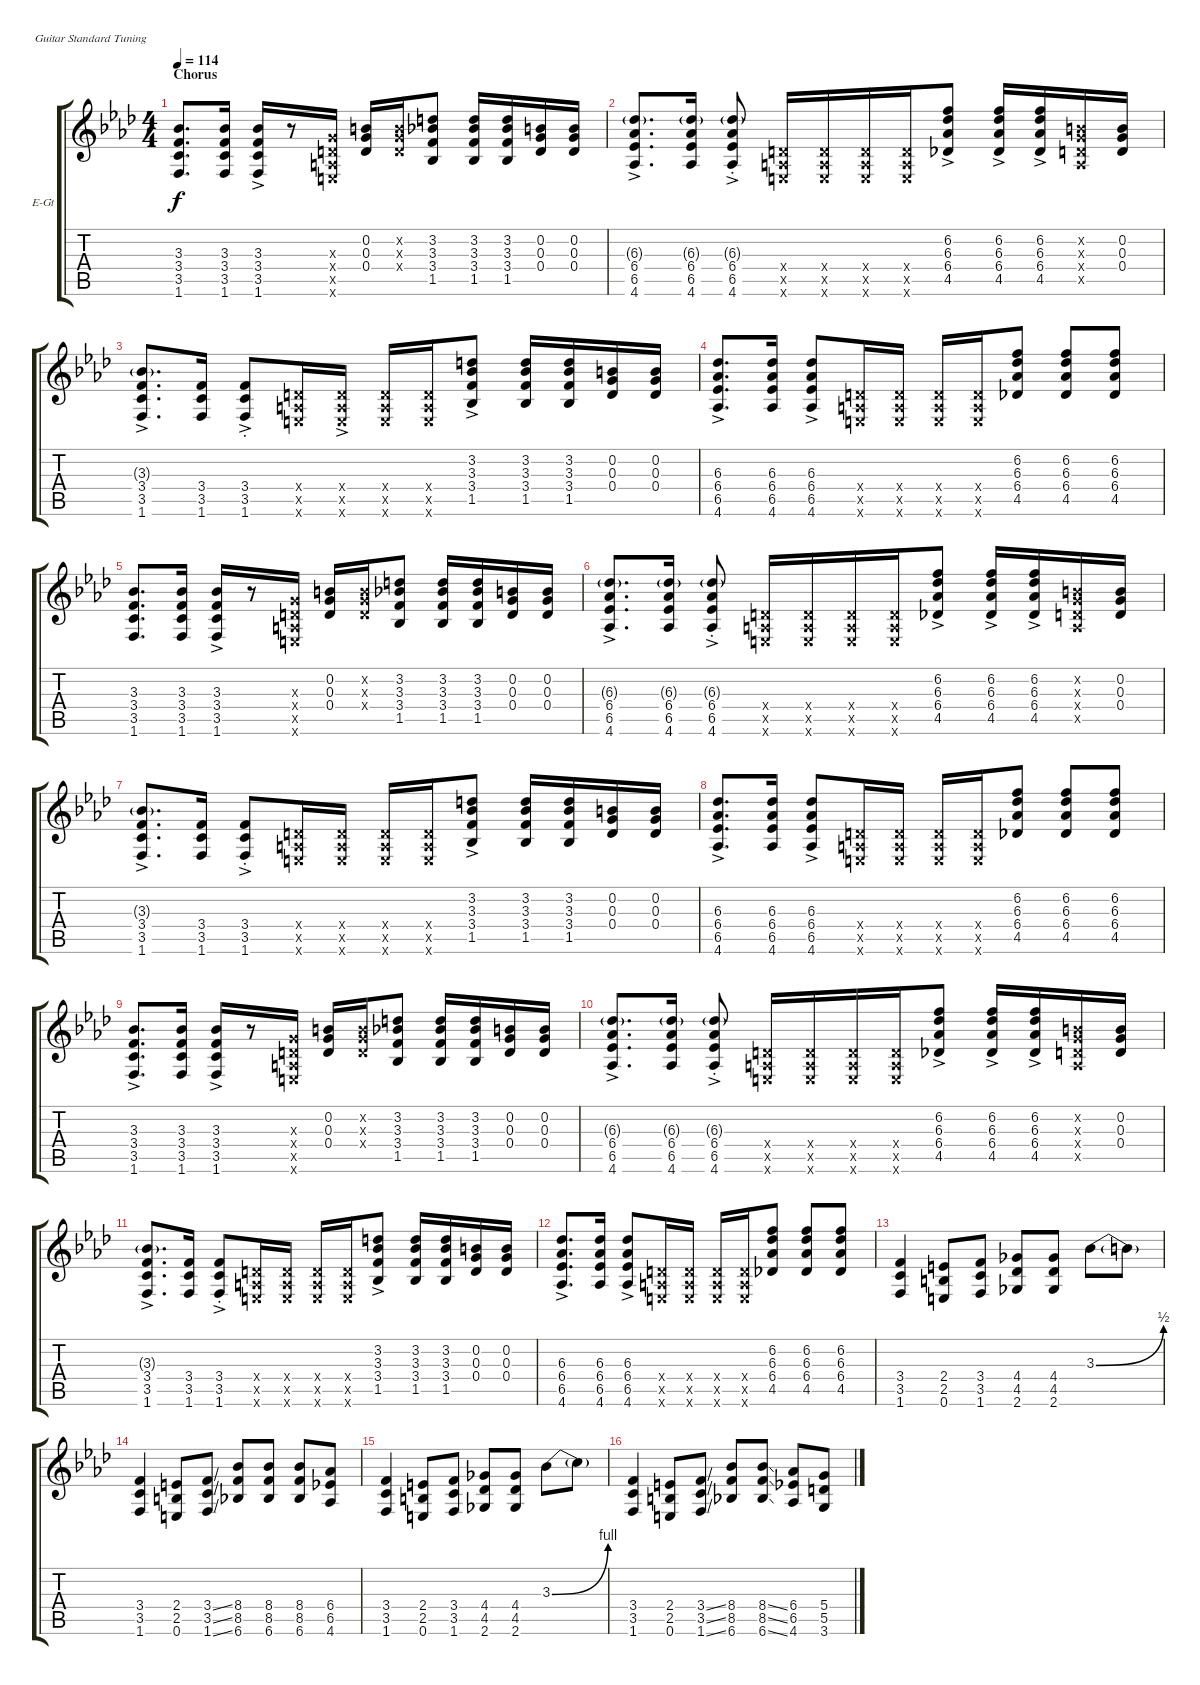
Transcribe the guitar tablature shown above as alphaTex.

\defaultSystemsLayout 4
\bracketExtendMode groupsimilarinstruments
\firstSystemTrackNameOrientation horizontal
\otherSystemsTrackNameOrientation horizontal
\track ("Guitar" "E-Gt") {instrument electricguitarclean}
\staff {score tabs}
\tuning (E4 B3 G3 D3 A2 E2)
\ts (4 4)
\section ("" "Chorus")
\tempo 114
\clef g2
\scale
1.07692
\ks ab
(1.6 3.5 3.4 3.3).8{d dy f} (1.6 3.5 3.4 3.3).16 (1.6 3.5 3.4 3.3{ac}).16 r.8 (0.5{x} 0.6{x} 0.4{x} 0.3{x}).16 (0.4 0.3 0.2).16 (0.2{x} 0.3{x} 0.4{x}).16 (1.5 3.4 3.3 3.2).8 (1.5 3.4 3.3 3.2).16 (1.5 3.4 3.3 3.2).16 (0.4 0.3 0.2).16 (0.4 0.3 0.2).16 |
\scale
0.923077 (4.6{ac} 6.5 6.4 6.3{g}).8{d} (4.6 6.5 6.4 6.3{g}).16 (4.6{ac st} 6.5 6.4 6.3{g}).8{beam split} (0.6{x} 0.5{x} 0.4{x}).16{beam merge} (0.6{x} 0.5{x} 0.4{x}).16{beam merge} (0.6{x} 0.5{x} 0.4{x}).16{beam merge} (0.6{x} 0.5{x} 0.4{x}).16 (4.5 6.4 6.3 6.2{ac}).8 (4.5{ac} 6.4{ac} 6.3{ac} 6.2{ac}).16 (4.5{ac} 6.4{ac} 6.3{ac} 6.2{ac}).16 (0.5{x} 0.4{x} 0.3{x} 0.2{x}).16 (0.2 0.3 0.4).16 |
\scale
1.07692 (1.6{ac} 3.5 3.4 3.3{g}).8{d} (1.6 3.5 3.4).16 (1.6{ac} 3.5 3.4{ac st}).8 (0.6{x} 0.5{x} 0.4{x}).16 (0.6{ac x} 0.5{x} 0.4{x}).16 (0.6{x} 0.5{x} 0.4{x}).16 (0.6{x} 0.5{x} 0.4{x}).16 (1.5 3.4 3.3 3.2{ac}).8 (1.5 3.4 3.3 3.2).16 (1.5 3.4 3.3 3.2).16 (0.4 0.3 0.2).16 (0.2 0.3 0.4).16 |
\scale
0.923077 (4.6{ac} 6.5 6.4 6.3).8{d} (4.6 6.5 6.4 6.3).16 (4.6{ac} 6.5 6.4 6.3).8 (0.6{x} 0.5{x} 0.4{x}).16{beam merge} (0.6{x} 0.5{x} 0.4{x}).16{beam split} (0.6{x} 0.5{x} 0.4{x}).16{beam merge} (0.6{x} 0.5{x} 0.4{x}).16 (4.5 6.4 6.3 6.2).8 (4.5 6.4 6.3 6.2).8 (4.5 6.4 6.3 6.2).8 |
\scale
1.07692 (1.6 3.5 3.4 3.3).8{d} (1.6 3.5 3.4 3.3).16 (1.6 3.5 3.4 3.3{ac}).16 r.8 (0.5{x} 0.6{x} 0.4{x} 0.3{x}).16 (0.4 0.3 0.2).16 (0.2{x} 0.3{x} 0.4{x}).16 (1.5 3.4 3.3 3.2).8 (1.5 3.4 3.3 3.2).16 (1.5 3.4 3.3 3.2).16 (0.4 0.3 0.2).16 (0.4 0.3 0.2).16 |
\scale
0.923077 (4.6{ac} 6.5 6.4 6.3{g}).8{d} (4.6 6.5 6.4 6.3{g}).16 (4.6{ac st} 6.5 6.4 6.3{g}).8{beam split} (0.6{x} 0.5{x} 0.4{x}).16{beam merge} (0.6{x} 0.5{x} 0.4{x}).16{beam merge} (0.6{x} 0.5{x} 0.4{x}).16{beam merge} (0.6{x} 0.5{x} 0.4{x}).16 (4.5 6.4 6.3 6.2{ac}).8 (4.5{ac} 6.4{ac} 6.3{ac} 6.2{ac}).16 (4.5{ac} 6.4{ac} 6.3{ac} 6.2{ac}).16 (0.5{x} 0.4{x} 0.3{x} 0.2{x}).16 (0.2 0.3 0.4).16 |
\scale
1.07692 (1.6{ac} 3.5 3.4 3.3{g}).8{d} (1.6 3.5 3.4).16 (1.6 3.5 3.4{ac st}).8 (0.6{x} 0.5{x} 0.4{x}).16 (0.6{x} 0.5{x} 0.4{x}).16 (0.6{x} 0.5{x} 0.4{x}).16 (0.6{x} 0.5{x} 0.4{x}).16 (1.5 3.4 3.3 3.2{ac}).8 (1.5 3.4 3.3 3.2).16 (1.5 3.4 3.3 3.2).16 (0.4 0.3 0.2).16 (0.2 0.3 0.4).16 |
\scale
0.923077 (4.6{ac} 6.5 6.4 6.3).8{d} (4.6 6.5 6.4 6.3).16 (4.6{ac} 6.5 6.4 6.3).8 (0.6{x} 0.5{x} 0.4{x}).16{beam merge} (0.6{x} 0.5{x} 0.4{x}).16{beam split} (0.6{x} 0.5{x} 0.4{x}).16{beam merge} (0.6{x} 0.5{x} 0.4{x}).16 (4.5 6.4 6.3 6.2).8 (4.5 6.4 6.3 6.2).8 (4.5 6.4 6.3 6.2).8 |
\scale
1.07692 (1.6 3.5 3.4 3.3{ac}).8{d} (1.6 3.5 3.4 3.3).16 (1.6 3.5 3.4 3.3{ac}).16 r.8 (0.5{x} 0.6{x} 0.4{x} 0.3{x}).16 (0.4 0.3 0.2).16 (0.2{x} 0.3{x} 0.4{x}).16 (1.5 3.4 3.3 3.2).8 (1.5 3.4 3.3 3.2).16 (1.5 3.4 3.3 3.2).16 (0.4 0.3 0.2).16 (0.4 0.3 0.2).16 |
\scale
0.923077 (4.6{ac} 6.5 6.4 6.3{g}).8{d} (4.6 6.5 6.4 6.3{g}).16 (4.6{ac st} 6.5 6.4 6.3{g}).8{beam split} (0.6{x} 0.5{x} 0.4{x}).16{beam merge} (0.6{x} 0.5{x} 0.4{x}).16{beam merge} (0.6{x} 0.5{x} 0.4{x}).16{beam merge} (0.6{x} 0.5{x} 0.4{x}).16 (4.5 6.4 6.3 6.2{ac}).8 (4.5{ac} 6.4{ac} 6.3{ac} 6.2{ac}).16 (4.5{ac} 6.4{ac} 6.3{ac} 6.2{ac}).16 (0.5{x} 0.4{x} 0.3{x} 0.2{x}).16 (0.2 0.3 0.4).16 |
\scale
1.07692 (1.6{ac} 3.5 3.4 3.3{g}).8{d} (1.6 3.5 3.4).16 (1.6 3.5 3.4{ac st}).8 (0.6{x} 0.5{x} 0.4{x}).16 (0.6{x} 0.5{x} 0.4{x}).16 (0.6{x} 0.5{x} 0.4{x}).16 (0.6{x} 0.5{x} 0.4{x}).16 (1.5 3.4 3.3 3.2{ac}).8 (1.5 3.4 3.3 3.2).16 (1.5 3.4 3.3 3.2).16 (0.4 0.3 0.2).16 (0.2 0.3 0.4).16 |
\scale
0.923077 (4.6{ac} 6.5 6.4 6.3).8{d} (4.6 6.5 6.4 6.3).16 (4.6{ac} 6.5 6.4 6.3).8 (0.6{x} 0.5{x} 0.4{x}).16{beam merge} (0.6{x} 0.5{x} 0.4{x}).16{beam split} (0.6{x} 0.5{x} 0.4{x}).16{beam merge} (0.6{x} 0.5{x} 0.4{x}).16 (4.5 6.4 6.3 6.2).8 (4.5 6.4 6.3 6.2).8 (4.5 6.4 6.3 6.2).8 |
\scale
1.07692 (1.6 3.5 3.4).4 (0.6 2.5 2.4).8 (1.6 3.5 3.4).8 (2.6 4.5 4.4).8 (2.6 4.5 4.4).8 3.3{be (bend 0 0 59.4 2)}.8 3.3{t}.8 |
\scale
0.923077 (1.6 3.5 3.4).4 (0.6 2.5 2.4).8 (1.6{ss} 3.4{ss} 3.5{ss}).8 (6.6 8.5 8.4).8 (6.6 8.5 8.4).8 (6.6 8.5 8.4).8 (4.6 6.5 6.4).8 |
\scale
1.07692 (1.6 3.5 3.4).4 (0.6 2.5 2.4).8 (1.6 3.5 3.4).8 (2.6 4.5 4.4).8 (2.6 4.5 4.4).8 3.3{be (bend 0 0 59.4 4)}.8 3.3{t}.8 |
\scale
0.923077 (1.6 3.5 3.4).4 (0.6 2.5 2.4).8 (1.6{ss} 3.4{ss} 3.5{ss}).8 (6.6 8.5 8.4).8 (6.6{ss} 8.5{ss} 8.4{ss}).8 (6.4 4.6 6.5).8 (3.6 5.5 5.4).8
